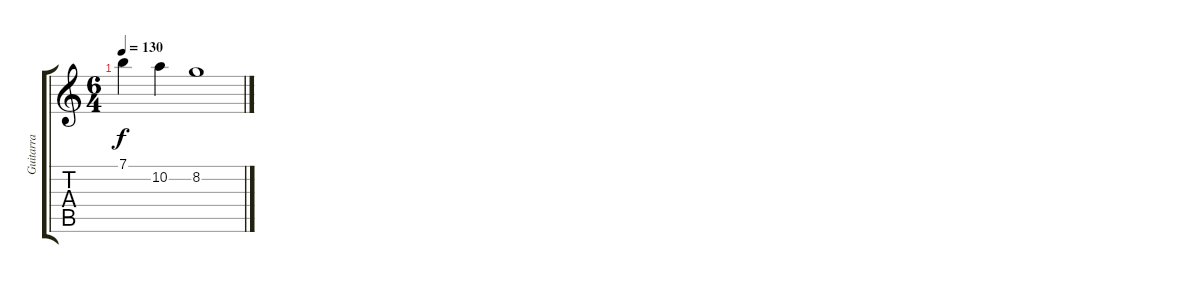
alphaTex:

\track ("Guitarra" "Guitarra") {instrument overdrivenguitar}
\staff {score tabs}
\tuning (E4 B3 G3 D3 A2 E2) {hide}
\ts (6 4)
\tempo 130
\clef g2
\ks c
7.1.4{dy f} 10.2.4 8.2.1
